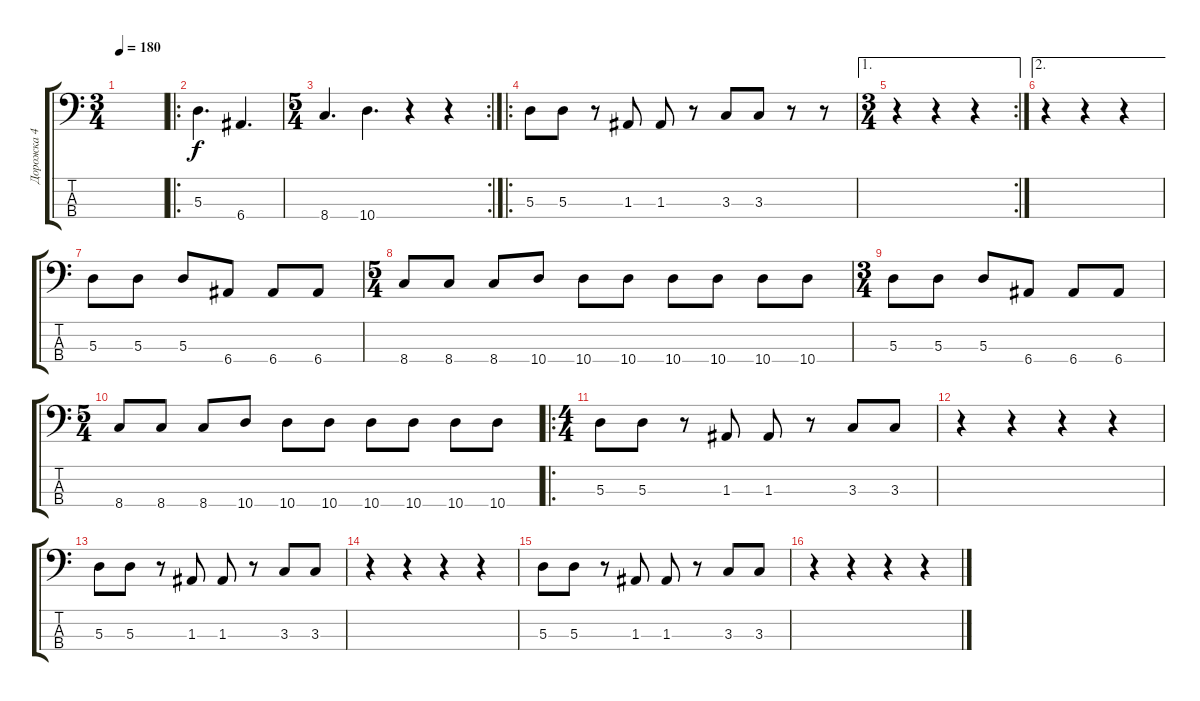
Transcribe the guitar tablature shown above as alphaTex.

\track ("Дорожка 4" "Дорожка 4") {instrument slapbass1}
\staff {score tabs}
\tuning (G2 D2 A1 E1) {hide}
\ts (3 4)
\tempo 180
\clef f4
\ks c
|
\ro
5.3.4{d} 6.4.4{d} |
\rc 2
\ts (5 4)
8.4.4{d} 10.4.4{d} r.4 r.4 |
\ro
5.3.8 5.3.8 r.8 1.3.8 1.3.8 r.8 3.3.8 3.3.8 r.8 r.8 |
\ae 1
\rc 2
\ts (3 4)
r.4 r.4 r.4 |
\ae 2
r.4 r.4 r.4 |
5.3.8 5.3.8 5.3.8 6.4.8 6.4.8 6.4.8 |
\ts (5 4)
8.4.8 8.4.8 8.4.8 10.4.8 10.4.8 10.4.8 10.4.8 10.4.8 10.4.8 10.4.8 |
\ts (3 4)
5.3.8 5.3.8 5.3.8 6.4.8 6.4.8 6.4.8 |
\ts (5 4)
8.4.8 8.4.8 8.4.8 10.4.8 10.4.8 10.4.8 10.4.8 10.4.8 10.4.8 10.4.8 |
\ro
\ts (4 4)
5.3.8 5.3.8 r.8 1.3.8 1.3.8 r.8 3.3.8 3.3.8 |
r.4 r.4 r.4 r.4 |
5.3.8 5.3.8 r.8 1.3.8 1.3.8 r.8 3.3.8 3.3.8 |
r.4 r.4 r.4 r.4 |
5.3.8 5.3.8 r.8 1.3.8 1.3.8 r.8 3.3.8 3.3.8 |
r.4 r.4 r.4 r.4
